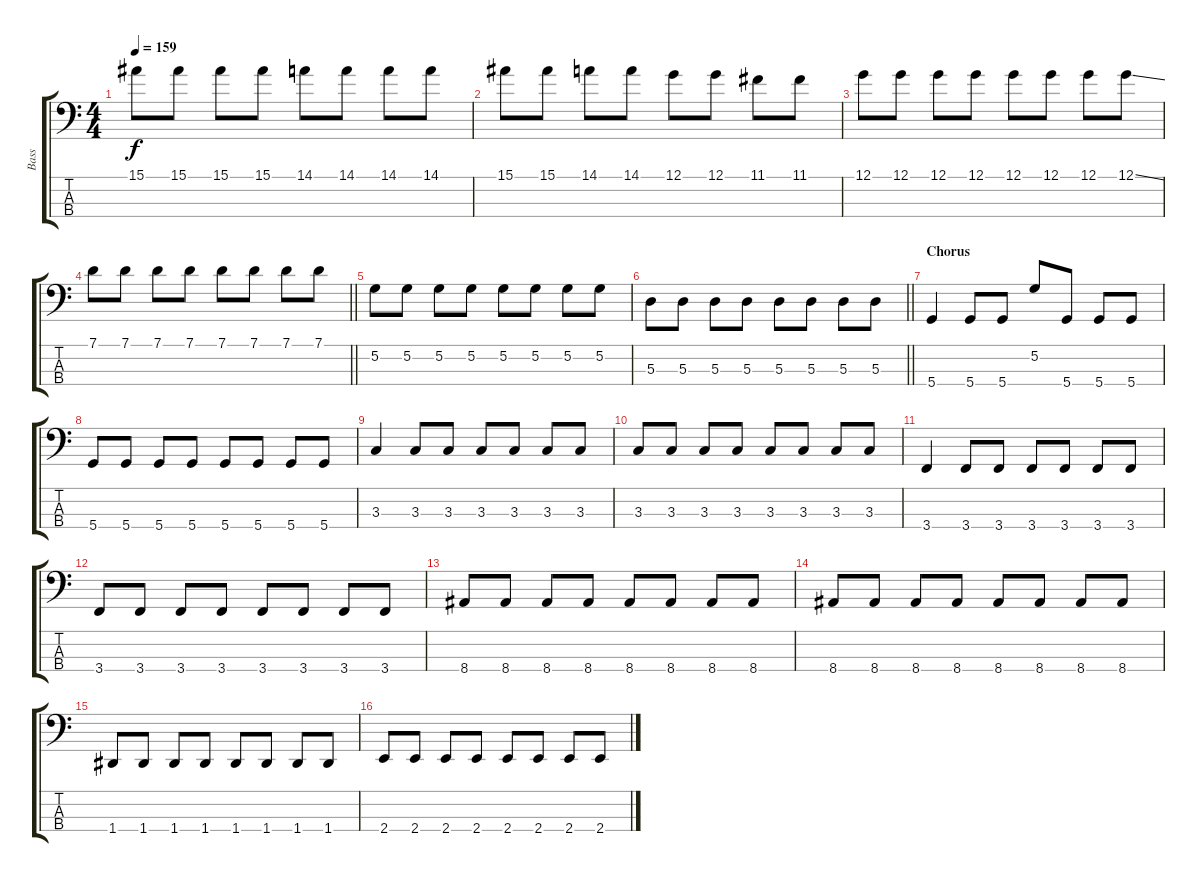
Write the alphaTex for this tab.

\track ("Bass" "Bass") {instrument electricbassfinger}
\staff {score tabs}
\tuning (G2 D2 A1 D1) {hide}
\ts (4 4)
\tempo 159
\clef f4
\ks c
15.1.8{dy f} 15.1.8 15.1.8 15.1.8 14.1.8 14.1.8 14.1.8 14.1.8 |
15.1.8 15.1.8 14.1.8 14.1.8 12.1.8 12.1.8 11.1.8 11.1.8 |
12.1.8 12.1.8 12.1.8 12.1.8 12.1.8 12.1.8 12.1.8 12.1{ss}.8 |
\barLineRight lightlight
7.1.8 7.1.8 7.1.8 7.1.8 7.1.8 7.1.8 7.1.8 7.1.8 |
5.2.8 5.2.8 5.2.8 5.2.8 5.2.8 5.2.8 5.2.8 5.2.8 |
\barLineRight lightlight
5.3.8 5.3.8 5.3.8 5.3.8 5.3.8 5.3.8 5.3.8 5.3.8 |
\section ("" "Chorus")
5.4.4 5.4.8 5.4.8 5.2.8 5.4.8 5.4.8 5.4.8 |
5.4.8 5.4.8 5.4.8 5.4.8 5.4.8 5.4.8 5.4.8 5.4.8 |
3.3.4 3.3.8 3.3.8 3.3.8 3.3.8 3.3.8 3.3.8 |
3.3.8 3.3.8 3.3.8 3.3.8 3.3.8 3.3.8 3.3.8 3.3.8 |
3.4.4 3.4.8 3.4.8 3.4.8 3.4.8 3.4.8 3.4.8 |
3.4.8 3.4.8 3.4.8 3.4.8 3.4.8 3.4.8 3.4.8 3.4.8 |
8.4.8 8.4.8 8.4.8 8.4.8 8.4.8 8.4.8 8.4.8 8.4.8 |
8.4.8 8.4.8 8.4.8 8.4.8 8.4.8 8.4.8 8.4.8 8.4.8 |
1.4.8 1.4.8 1.4.8 1.4.8 1.4.8 1.4.8 1.4.8 1.4.8 |
2.4.8 2.4.8 2.4.8 2.4.8 2.4.8 2.4.8 2.4.8 2.4.8
